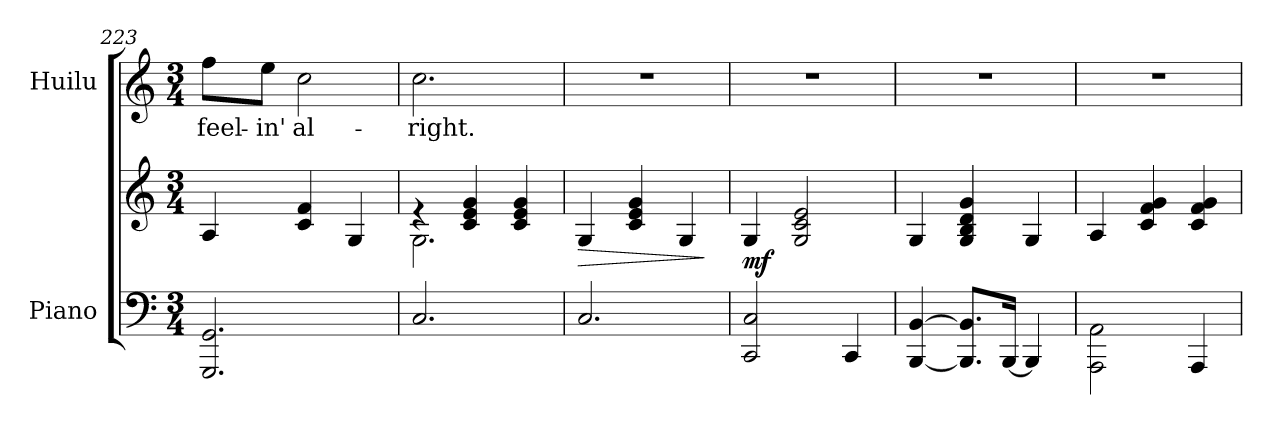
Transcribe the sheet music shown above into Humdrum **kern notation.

**kern	**kern	**dynam	**kern	**text
*part2	*part2	*part2	*part1	*part1
*staff3	*staff2	*staff2/3	*staff1	*staff1
*I"Piano	*	*	*I"Huilu	*
*I'Pno	*	*	*	*
*clefF4	*clefG2	*	*clefG2	*
*k[]	*k[]	*	*k[]	*
*M3/4	*M3/4	*	*M3/4	*
=223	=223	=223	=223	=223
2.GGG/ 2.GG/	4A/	.	8ff\L	feel-
.	.	.	8ee\J	-in'
.	4c/ 4f/	.	2cc\	al-
.	4G/	.	.	.
!!LO:PB:g=z
=224	=224	=224	=224	=224
*	*^	*	*	*
2.C/	4re	2.G\	.	2.cc\	-right.
.	4c/ 4e/ 4g/	.	.	.	.
.	4c/ 4e/ 4g/	.	.	.	.
*	*v	*v	*	*	*
=225	=225	=225	=225	=225
!	!	!LO:HP:b	!	!
2.C/	4G/	>	2.r	.
.	4c/ 4e/ 4g/	.	.	.
.	4G/	.	.	.
.	.	]	.	.
=226	=226	=226	=226	=226
!	!	!LO:DY:b	!	!
2CC/ 2C/	4G/	mf	2.r	.
.	2G/ 2c/ 2e/	.	.	.
4CC/	.	.	.	.
=227	=227	=227	=227	=227
[4BBB/ [4BB/	4G/	.	2.r	.
8.BBB/] 8.BB/]L	4G/ 4B/ 4d/ 4g/	.	.	.
[16BBB/Jk	.	.	.	.
4BBB/]	4G/	.	.	.
=228	=228	=228	=228	=228
2AAA\ 2AA\	4A/	.	2.r	.
.	4c/ 4f/ 4g/	.	.	.
4AAA/	4c/ 4f/ 4g/	.	.	.
=	=	=	=	=
*-	*-	*-	*-	*-
